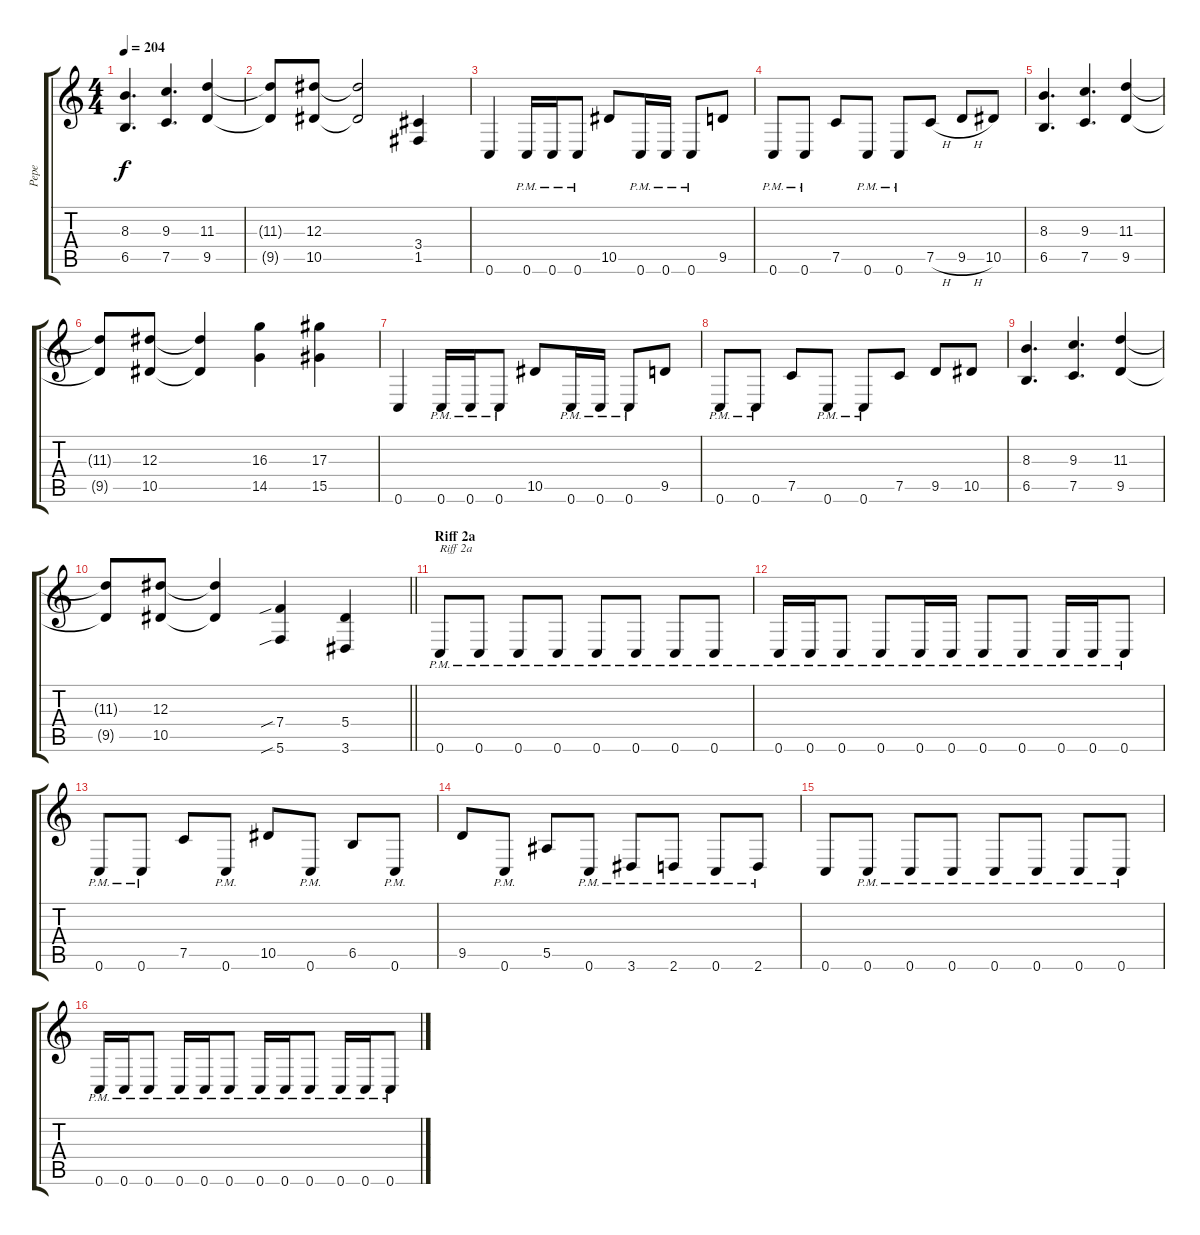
\track ("Pepe" "Pepe") {instrument overdrivenguitar}
\staff {score tabs}
\tuning (C4 G3 Eb3 Bb2 F2 C2) {hide}
\ts (4 4)
\tempo 204
\clef g2
\ks c
(8.3 6.5).4{d dy f} (9.3 7.5).4{d} (11.3 9.5).4 |
(11.3{t} 9.5{t}).8 (12.3 10.5).8 (12.3{t} 10.5{t}).2 (3.4 1.5).4 |
0.6.4 0.6{pm}.16 0.6{pm}.16 0.6{pm}.8 10.5.8 0.6{pm}.16 0.6{pm}.16 0.6{pm}.8 9.5.8 |
0.6{pm}.8 0.6{pm}.8 7.5.8 0.6{pm}.8 0.6{pm}.8 7.5{h}.8 9.5{h}.8 10.5.8 |
(8.3 6.5).4{d} (9.3 7.5).4{d} (11.3 9.5).4 |
(11.3{t} 9.5{t}).8 (12.3 10.5).8 (12.3{t} 10.5{t}).4 (16.3 14.5).4 (17.3 15.5).4 |
0.6.4 0.6{pm}.16 0.6{pm}.16 0.6{pm}.8 10.5.8 0.6{pm}.16 0.6{pm}.16 0.6{pm}.8 9.5.8 |
0.6{pm}.8 0.6{pm}.8 7.5.8 0.6{pm}.8 0.6{pm}.8 7.5.8 9.5.8 10.5.8 |
(8.3 6.5).4{d} (9.3 7.5).4{d} (11.3 9.5).4 |
\barLineRight lightlight
(11.3{t} 9.5{t}).8 (12.3 10.5).8 (12.3{t} 10.5{t}).4 (7.4{sib} 5.6{sib}).4 (5.4 3.6).4 |
\section ("" "Riff 2a")
0.6{pm}.8{txt "Riff 2a"} 0.6{pm}.8 0.6{pm}.8 0.6{pm}.8 0.6{pm}.8 0.6{pm}.8 0.6{pm}.8 0.6{pm}.8 |
0.6{pm}.16 0.6{pm}.16 0.6{pm}.8 0.6{pm}.8 0.6{pm}.16 0.6{pm}.16 0.6{pm}.8 0.6{pm}.8 0.6{pm}.16 0.6{pm}.16 0.6{pm}.8 |
0.6{pm}.8 0.6{pm}.8 7.5.8 0.6{pm}.8 10.5.8 0.6{pm}.8 6.5.8 0.6{pm}.8 |
9.5.8 0.6{pm}.8 5.5.8 0.6{pm}.8 3.6{pm}.8 2.6{pm}.8 0.6{pm}.8 2.6{pm}.8 |
0.6.8 0.6{pm}.8 0.6{pm}.8 0.6{pm}.8 0.6{pm}.8 0.6{pm}.8 0.6{pm}.8 0.6{pm}.8 |
0.6{pm}.16 0.6{pm}.16 0.6{pm}.8 0.6{pm}.16 0.6{pm}.16 0.6{pm}.8 0.6{pm}.16 0.6{pm}.16 0.6{pm}.8 0.6{pm}.16 0.6{pm}.16 0.6{pm}.8
